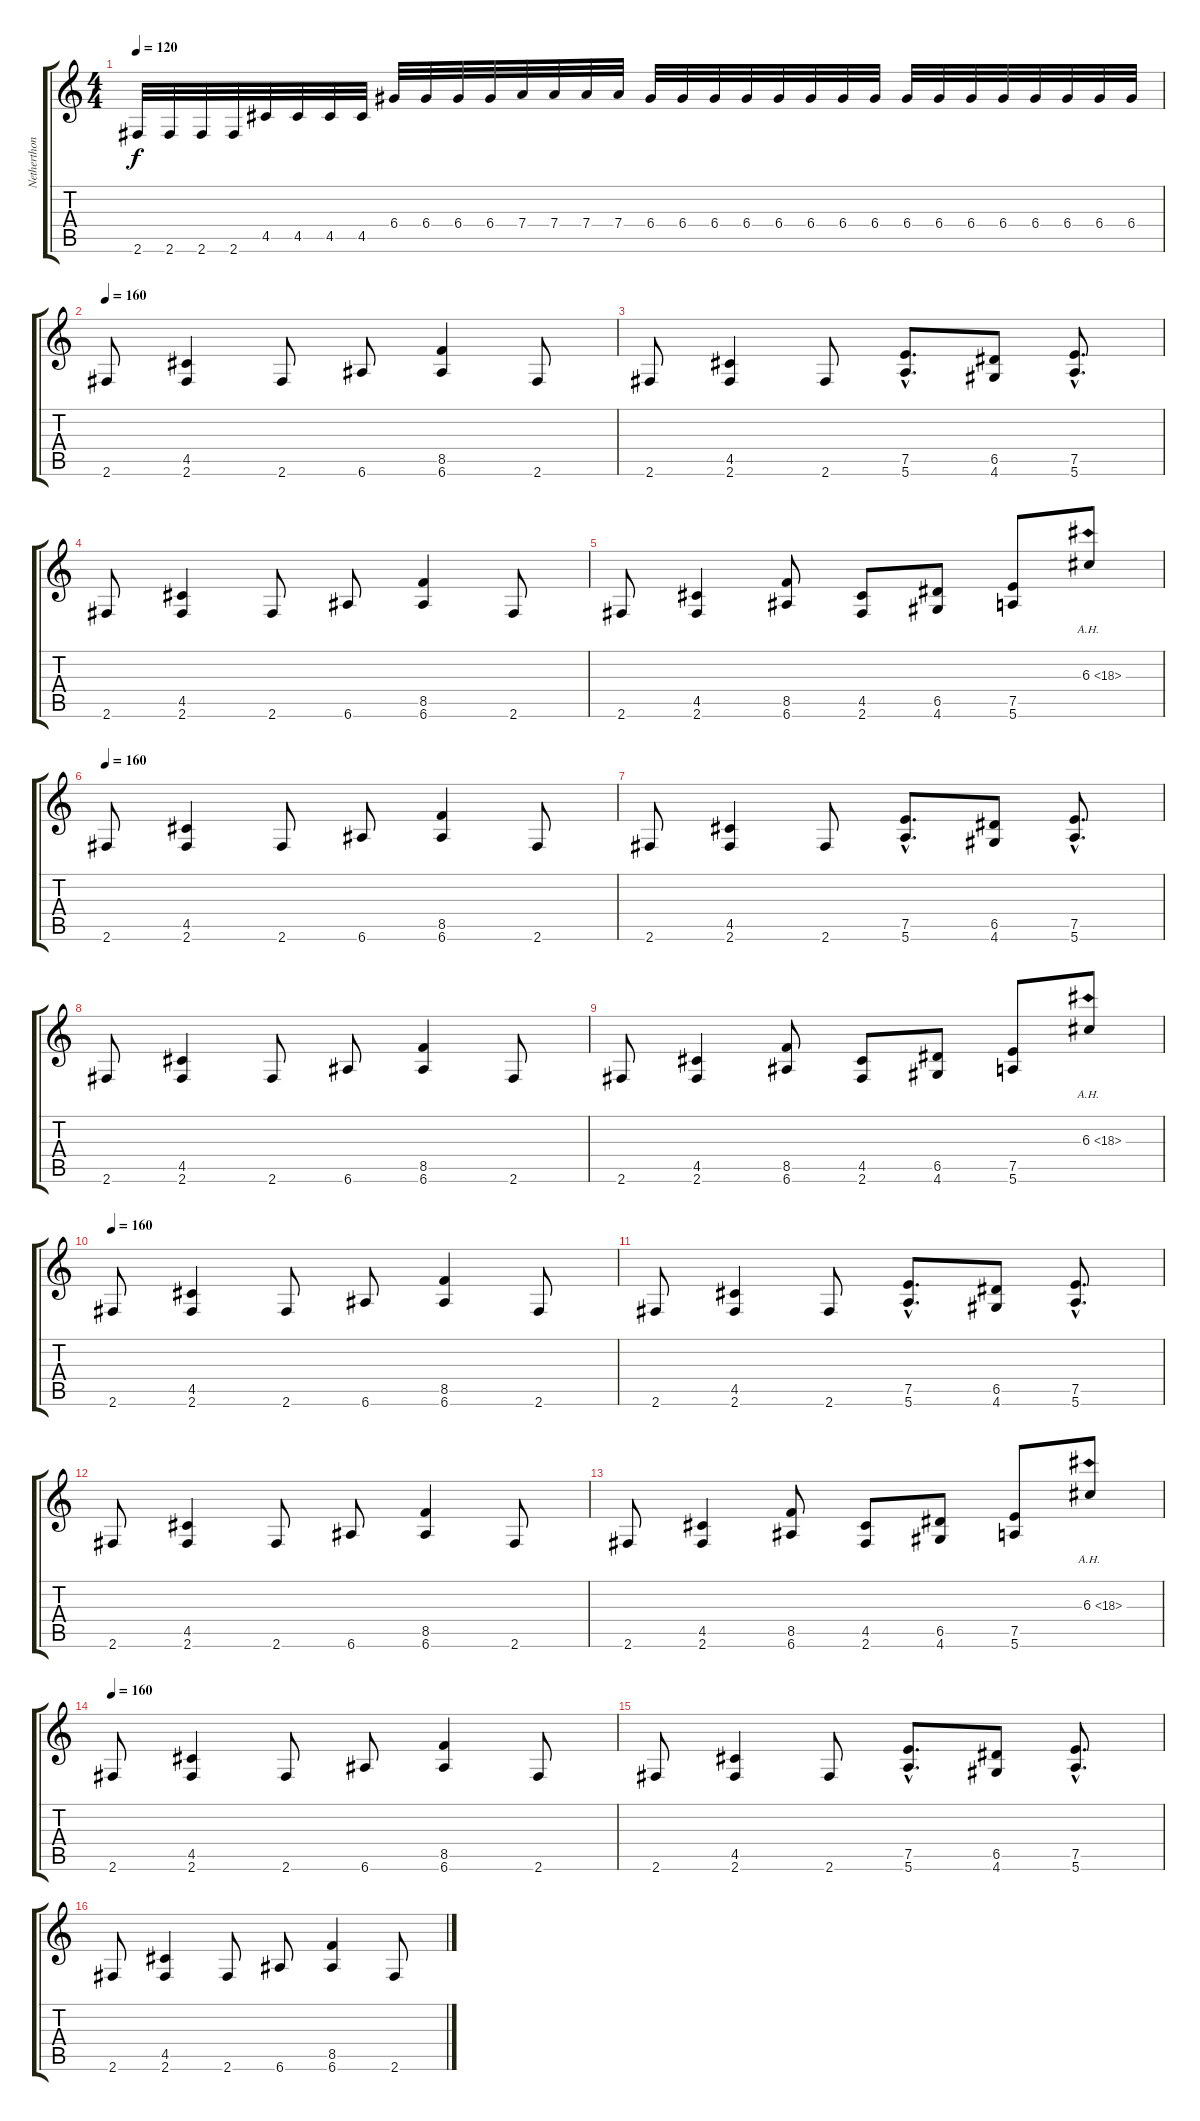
\track ("Netherthon (Bass)" "Netherthon") {instrument electricbasspick}
\staff {score tabs}
\tuning (E4 B3 G3 D3 A2 E2) {hide}
\ts (4 4)
\tempo 120
\clef g2
\ks c
2.6.32{dy f} 2.6.32 2.6.32 2.6.32 4.5.32 4.5.32 4.5.32 4.5.32 6.4.32 6.4.32 6.4.32 6.4.32 7.4.32 7.4.32 7.4.32 7.4.32 6.4.32 6.4.32 6.4.32 6.4.32 6.4.32 6.4.32 6.4.32 6.4.32 6.4.32 6.4.32 6.4.32 6.4.32 6.4.32 6.4.32 6.4.32 6.4.32 |
\tempo 160
2.6.8 (4.5 2.6).4 2.6.8 6.6.8 (8.5 6.6).4 2.6.8 |
2.6.8 (4.5 2.6).4 2.6.8 (7.5{hac} 5.6{hac}).8{d} (6.5 4.6).8 (7.5{hac} 5.6{hac}).8{d} |
2.6.8 (4.5 2.6).4 2.6.8 6.6.8 (8.5 6.6).4 2.6.8 |
2.6.8 (4.5 2.6).4 (8.5 6.6).8 (4.5 2.6).8 (6.5 4.6).8 (7.5 5.6).8 6.3{ah 12}.8 |
\tempo 160
2.6.8 (4.5 2.6).4 2.6.8 6.6.8 (8.5 6.6).4 2.6.8 |
2.6.8 (4.5 2.6).4 2.6.8 (7.5{hac} 5.6{hac}).8{d} (6.5 4.6).8 (7.5{hac} 5.6{hac}).8{d} |
2.6.8 (4.5 2.6).4 2.6.8 6.6.8 (8.5 6.6).4 2.6.8 |
2.6.8 (4.5 2.6).4 (8.5 6.6).8 (4.5 2.6).8 (6.5 4.6).8 (7.5 5.6).8 6.3{ah 12}.8 |
\tempo 160
2.6.8 (4.5 2.6).4 2.6.8 6.6.8 (8.5 6.6).4 2.6.8 |
2.6.8 (4.5 2.6).4 2.6.8 (7.5{hac} 5.6{hac}).8{d} (6.5 4.6).8 (7.5{hac} 5.6{hac}).8{d} |
2.6.8 (4.5 2.6).4 2.6.8 6.6.8 (8.5 6.6).4 2.6.8 |
2.6.8 (4.5 2.6).4 (8.5 6.6).8 (4.5 2.6).8 (6.5 4.6).8 (7.5 5.6).8 6.3{ah 12}.8 |
\tempo 160
2.6.8 (4.5 2.6).4 2.6.8 6.6.8 (8.5 6.6).4 2.6.8 |
2.6.8 (4.5 2.6).4 2.6.8 (7.5{hac} 5.6{hac}).8{d} (6.5 4.6).8 (7.5{hac} 5.6{hac}).8{d} |
2.6.8 (4.5 2.6).4 2.6.8 6.6.8 (8.5 6.6).4 2.6.8
